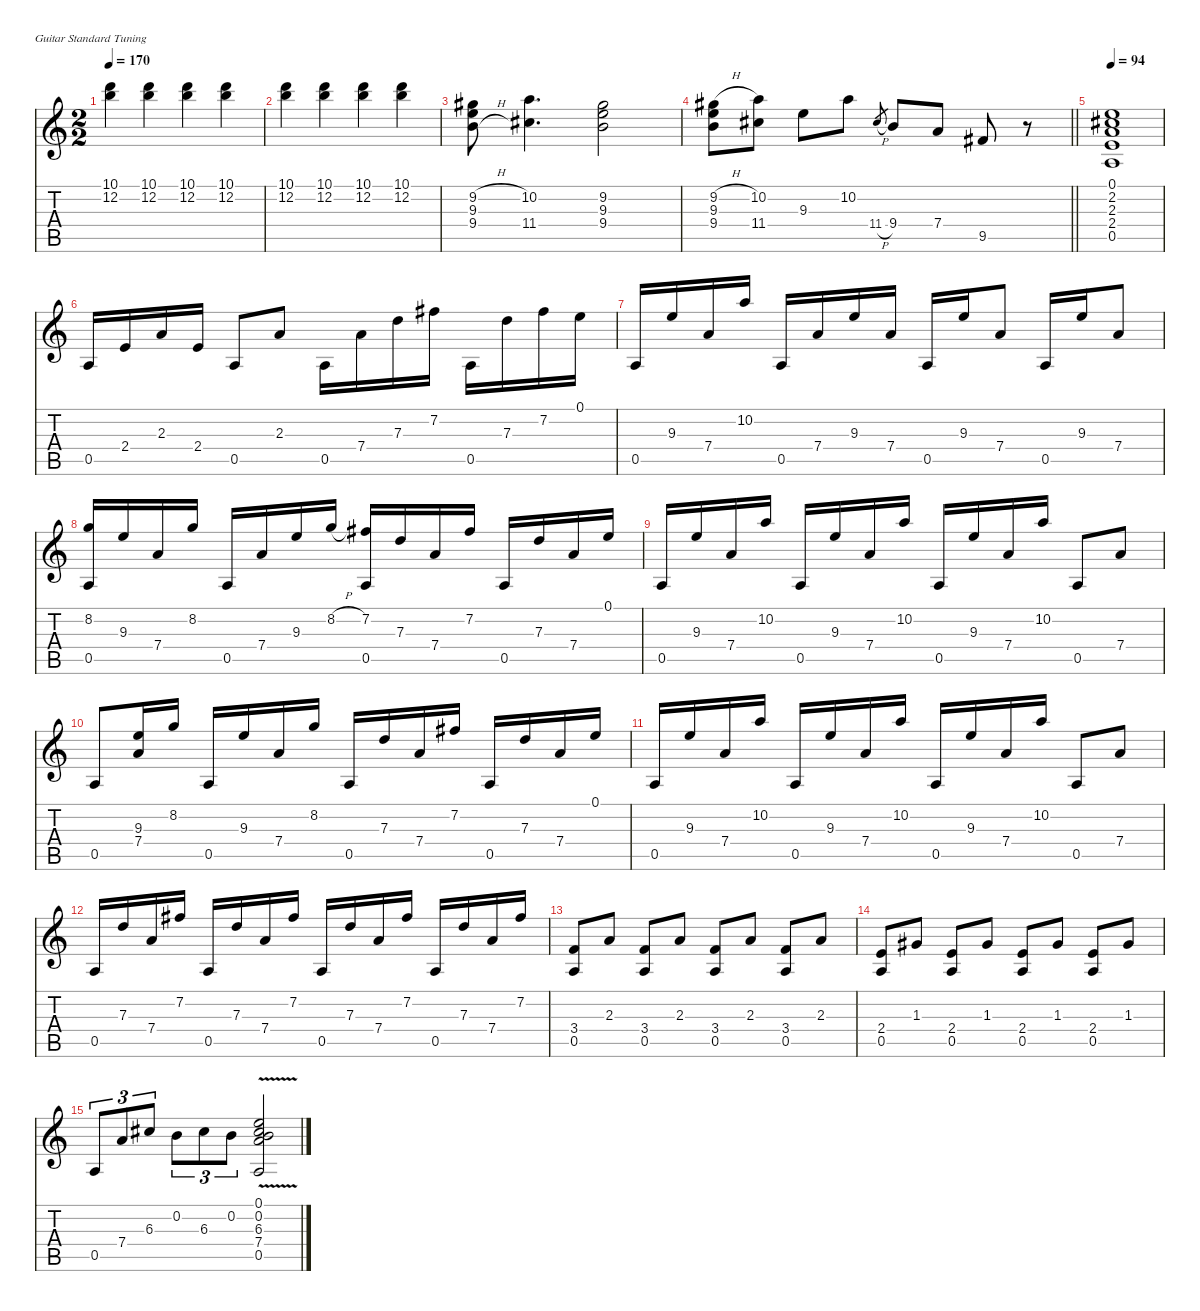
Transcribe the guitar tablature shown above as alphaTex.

\defaultSystemsLayout 4
\hideDynamics
\bracketExtendMode nobrackets
\singleTrackTrackNamePolicy hidden
\multiTrackTrackNamePolicy hidden
\firstSystemTrackNameMode fullname
\firstSystemTrackNameOrientation horizontal
\otherSystemsTrackNameOrientation horizontal
\track ("Electric guitar #2" "jz.guit.") {instrument electricguitarjazz}
\staff {score tabs}
\tuning (E4 B3 G3 D3 A2 E2)
\ts (2 2)
\tempo 170
\clef g2
\ks c
(10.1 12.2).4{dy f beam Down} (10.1 12.2).4{beam Down} (10.1 12.2).4{beam Down} (10.1 12.2).4{beam Down} |
(10.1 12.2).4{beam Down} (10.1 12.2).4{beam Down} (10.1 12.2).4{beam Down} (10.1 12.2).4{beam Down} |
(9.2{h acc #} 9.3 9.4{h}).8{beam Down} (10.2 11.4{acc #}).4{d beam Down} (9.2{acc #} 9.3 9.4).2{beam Down} |
\barLineRight lightlight
(9.2{h acc #} 9.3 9.4).8{beam Down} (10.2 11.4{acc #}).8{beam Down} 9.3.8{beam Down} 10.2.8{beam Down} 11.4{h acc #}.8{gr dy mf beam Up} 9.4.8{dy f beam Up} 7.4.8{beam Up} 9.5{acc #}.8{beam Up} r.8{beam Up} |
\tempo 94
(0.1 2.2{acc #} 2.3 2.4 0.5).1{dy mp beam Up} |
0.5.16{dy f beam Up} 2.4.16{dy mp beam Up} 2.3.16{beam Up} 2.4.16{beam Up} 0.5.8{dy f beam Up} 2.3.8{dy mp beam Up} 0.5.16{dy f beam Down} 7.4.16{dy mp beam Down} 7.3.16{beam Down} 7.2{acc #}.16{beam Down} 0.5.16{dy f beam Down} 7.3.16{dy mp beam Down} 7.2{acc #}.16{beam Down} 0.1.16{beam Down} |
0.5.16{dy f beam Up} 9.3.16{beam Up} 7.4.16{beam Up} 10.2.16{beam Up} 0.5.16{beam Up} 7.4.16{beam Up} 9.3.16{beam Up} 7.4.16{beam Up} 0.5.16{beam Up} 9.3.16{beam Up} 7.4.8{beam Up} 0.5.16{beam Up} 9.3.16{beam Up} 7.4.8{beam Up} |
(8.2 0.5).16{beam Up} 9.3.16{beam Up} 7.4.16{beam Up} 8.2.16{beam Up} 0.5.16{beam Up} 7.4.16{beam Up} 9.3.16{beam Up} 8.2{h}.16{beam Up} (7.2{acc #} 0.5).16{beam Up} 7.3.16{beam Up} 7.4.16{beam Up} 7.2{acc #}.16{beam Up} 0.5.16{beam Up} 7.3.16{beam Up} 7.4.16{beam Up} 0.1.16{beam Up} |
0.5.16{beam Up} 9.3.16{beam Up} 7.4.16{beam Up} 10.2.16{beam Up} 0.5.16{beam Up} 9.3.16{beam Up} 7.4.16{beam Up} 10.2.16{beam Up} 0.5.16{beam Up} 9.3.16{beam Up} 7.4.16{beam Up} 10.2.16{beam Up} 0.5.8{beam Up} 7.4.8{beam Up} |
0.5.8{beam Up} (9.3 7.4).16{beam Up} 8.2.16{beam Up} 0.5.16{beam Up} 9.3.16{beam Up} 7.4.16{beam Up} 8.2.16{beam Up} 0.5.16{beam Up} 7.3.16{beam Up} 7.4.16{beam Up} 7.2{acc #}.16{beam Up} 0.5.16{beam Up} 7.3.16{beam Up} 7.4.16{beam Up} 0.1.16{beam Up} |
0.5.16{beam Up} 9.3.16{beam Up} 7.4.16{beam Up} 10.2.16{beam Up} 0.5.16{beam Up} 9.3.16{beam Up} 7.4.16{beam Up} 10.2.16{beam Up} 0.5.16{beam Up} 9.3.16{beam Up} 7.4.16{beam Up} 10.2.16{beam Up} 0.5.8{beam Up} 7.4.8{beam Up} |
0.5.16{beam Up} 7.3.16{beam Up} 7.4.16{beam Up} 7.2{acc #}.16{beam Up} 0.5.16{beam Up} 7.3.16{beam Up} 7.4.16{beam Up} 7.2{acc #}.16{beam Up} 0.5.16{beam Up} 7.3.16{beam Up} 7.4.16{beam Up} 7.2{acc #}.16{beam Up} 0.5.16{beam Up} 7.3.16{beam Up} 7.4.16{beam Up} 7.2{acc #}.16{beam Up} |
(3.4 0.5).8{beam Up} 2.3.8{beam Up} (3.4 0.5).8{beam Up} 2.3.8{beam Up} (3.4 0.5).8{beam Up} 2.3.8{beam Up} (3.4 0.5).8{beam Up} 2.3.8{beam Up} |
(2.4 0.5).8{beam Up} 1.3{acc #}.8{beam Up} (2.4 0.5).8{beam Up} 1.3{acc #}.8{beam Up} (2.4 0.5).8{beam Up} 1.3{acc #}.8{beam Up} (2.4 0.5).8{beam Up} 1.3{acc #}.8{beam Up} |
0.5.8{tu (3 2) beam Up} 7.4.8{tu (3 2) beam Up} 6.3{acc #}.8{tu (3 2) beam Up} 0.2.8{tu (3 2) beam Down} 6.3{acc #}.8{tu (3 2) beam Down} 0.2.8{tu (3 2) beam Down} (0.1{v} 0.2{v} 6.3{v acc #} 7.4{v} 0.5{v}).2{beam Up}
